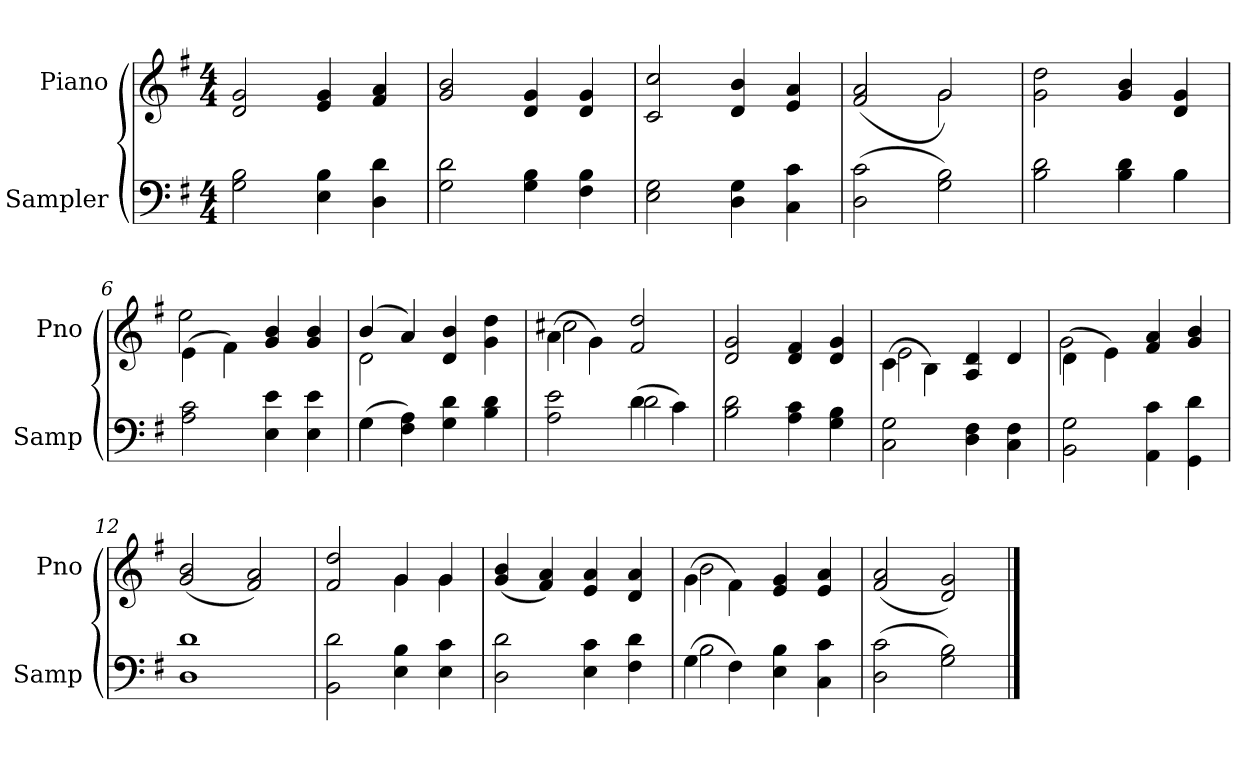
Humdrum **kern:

**kern	**kern
*part2	*part1
*staff2	*staff1
*I"Sampler	*I"Piano
*I'Samp	*I'Pno
*clefF4	*clefG2
*k[f#]	*k[f#]
*G:	*G:
*M4/4	*M4/4
=1	=1
2G 2B	2d 2g
4E 4B	4e 4g
4D 4d	4f# 4a
=2	=2
2G 2d	2g 2b
4G 4B	4d 4g
4F# 4B	4d 4g
=3	=3
2E 2G	2c 2cc
4D 4G	4d 4b
4C 4c	4e 4a
=4	=4
*	*^
(2D 2c	(2f# 2a	2ryy
2G 2B)	2g/)	2g
*	*v	*v
=5	=5
*^	*
2B 2d	2.ryy	2g 2dd
4B 4d	.	4g 4b
4B\	4B	4d 4g
*v	*v	*
=6	=6
*	*^
2A 2c	(4e\	2ee
.	4f#\)	.
4E 4e	4g 4b	2ryy
4E 4e	4g 4b	.
=7	=7	=7
*^	*	*
(4G\	4G	(4b/	2d
4F# 4A)	2.ryy	4a/)	.
4G 4d	.	4d 4b	2ryy
4B 4d	.	4g 4dd	.
=8	=8	=8	=8
2A 2e	2ryy	(4a\	2cc#X
.	.	4g\)	.
(4d\	2d	2f# 2dd	2ryy
4c\)	.	.	.
*v	*v	*	*
*	*v	*v
=9	=9
2B 2d	2d 2g
4A 4c	4d 4f#
4G 4B	4d 4g
=10	=10
*	*^
2C 2G	(4c\	2e
.	4B\)	.
4D 4F#	4A 4d	2ryy
4C 4F#	4d	.
=11	=11	=11
2BB 2G	(4d\	2g
.	4e\)	.
4AA 4c	4f# 4a	2ryy
4GG 4d	4g 4b	.
*	*v	*v
=12	=12
1D 1d	(2g 2b
.	2f# 2a)
=13	=13
*	*^
2BB 2d	2f# 2dd	2ryy
4E 4B	4g/	4g
4E 4c	4g/	4g
*	*v	*v
=14	=14
2D 2d	(4g 4b
.	4f# 4a)
4E 4c	4e 4a
4F# 4d	4d 4a
=15	=15
*^	*^
(4G\	2B	(4g\	2b
4F#\)	.	4f#\)	.
4E 4B	2ryy	4e 4g	2ryy
4C 4c	.	4e 4a	.
*v	*v	*	*
*	*v	*v
=16	=16
(2D 2c	(2f# 2a
2G 2B)	2d 2g)
==	==
*-	*-
